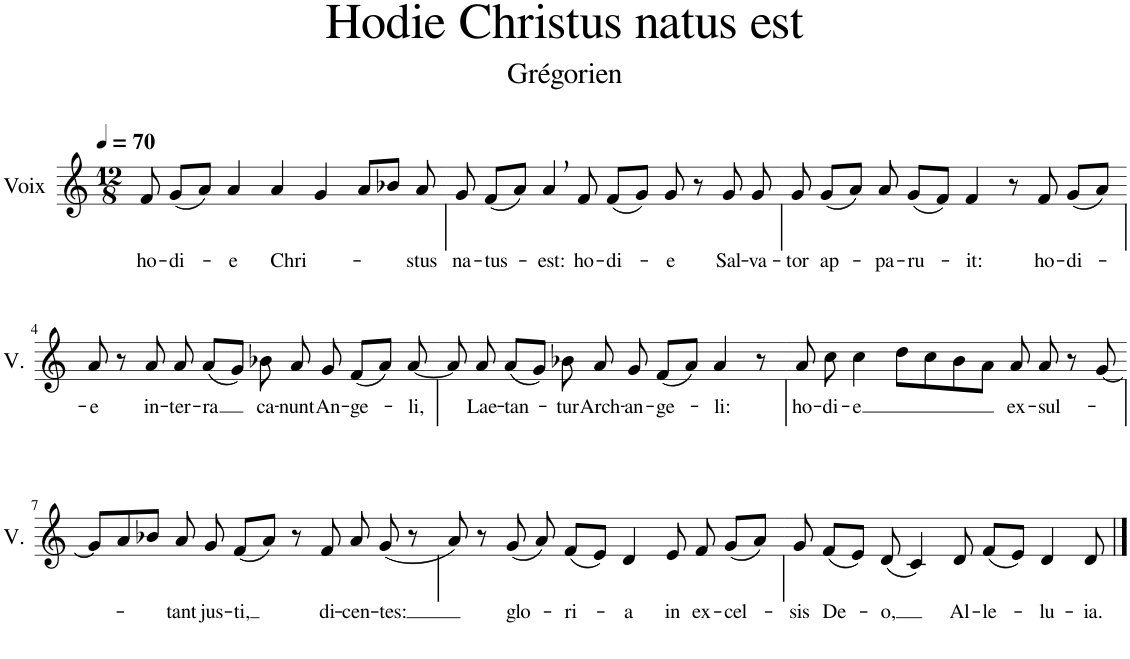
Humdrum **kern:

**kern	**text
*part1	*part1
*staff1	*staff1
*I"Voix	*
*I'V.	*
*clefG2	*
*k[]	*
*M12/8	*
*MM70	*
=1	=1
!	!LO:LY:b
8f/	ho-
!	!LO:LY:b
(8g/L	-di-
8a/J)	.
!	!LO:LY:b
4a/	-e
!	!LO:LY:b
4a/	Chri-
4g/	.
8a/L	.
8b-X/J	.
!	!LO:LY:b
8a/	-stus
=2	=2
!	!LO:LY:b
8g/	na-
!	!LO:LY:b
(8f/L	-tus-
8a/J)	.
!	!LO:LY:b
4a/	est:
!	!LO:LY:b
8f/	ho-
!	!LO:LY:b
(8f/L	-di-
8g/J)	.
!	!LO:LY:b
8g/	-e
8r	.
!	!LO:LY:b
8g/	Sal-
!	!LO:LY:b
8g/	-va-
=3	=3
!	!LO:LY:b
8g/	-tor
!	!LO:LY:b
(8g/L	ap-
8a/J)	.
!	!LO:LY:b
8a/	-pa-
!	!LO:LY:b
(8g/L	-ru-
8f/J)	.
!	!LO:LY:b
4f/	-it:
8r	.
!	!LO:LY:b
8f/	ho-
!	!LO:LY:b
(8g/L	-di-
8a/J)	.
!!LO:LB:g=z
=4	=4
!	!LO:LY:b
8a/	-e
8r	.
!	!LO:LY:b
8a/	in-
!	!LO:LY:b
8a/	-ter-
!	!LO:LY:b
(8a/L	-ra
8g/J)	.
!	!LO:LY:b
8b-X\	ca-
!	!LO:LY:b
8a/	-nunt
!	!LO:LY:b
8g/	An-
!	!LO:LY:b
(8f/L	-ge-
8a/J)	.
!	!LO:LY:b
[8a/	-li,
=5	=5
8a/]	.
!	!LO:LY:b
8a/	Lae-
!	!LO:LY:b
(8a/L	-tan-
8g/J)	.
!	!LO:LY:b
8b-X\	-tur
!	!LO:LY:b
8a/	Arch-
!	!LO:LY:b
8g/	-an-
!	!LO:LY:b
(8f/L	-ge-
8a/J)	.
!	!LO:LY:b
4a/	-li:
8r	.
=6	=6
!	!LO:LY:b
8a/	ho-
!	!LO:LY:b
8cc\	-di-
!	!LO:LY:b
4cc\	-e
8dd\L	.
8cc\	.
8b\	.
8a\J	.
!	!LO:LY:b
8a/	ex-
!	!LO:LY:b
8a/	-sul-
8r	.
[8g/	.
!!LO:LB:g=z
=7	=7
8g/L]	.
8a/	.
8b-X/J	.
!	!LO:LY:b
8a/	-tant
!	!LO:LY:b
8g/	jus-
!	!LO:LY:b
(8f/L	-ti,
8a/J)	.
8r	.
!	!LO:LY:b
8f/	di-
!	!LO:LY:b
8a/	-cen-
!	!LO:LY:b
(8g/	-tes:
8r	.
=8	=8
8a/)	.
8r	.
!	!LO:LY:b
(8g/	glo-
8a/)	.
!	!LO:LY:b
(8f/L	-ri-
8e/J)	.
!	!LO:LY:b
4d/	-a
!	!LO:LY:b
8e/	in
!	!LO:LY:b
8f/	ex-
!	!LO:LY:b
(8g/L	-cel-
8a/J)	.
=9	=9
!	!LO:LY:b
8g/	-sis
!	!LO:LY:b
(8f/L	De-
8e/J)	.
!	!LO:LY:b
(8d/	-o,
4c/)	.
!	!LO:LY:b
8d/	Al-
!	!LO:LY:b
(8f/L	-le-
8e/J)	.
!	!LO:LY:b
4d/	-lu-
!	!LO:LY:b
8d/	-ia.
==	==
*-	*-
